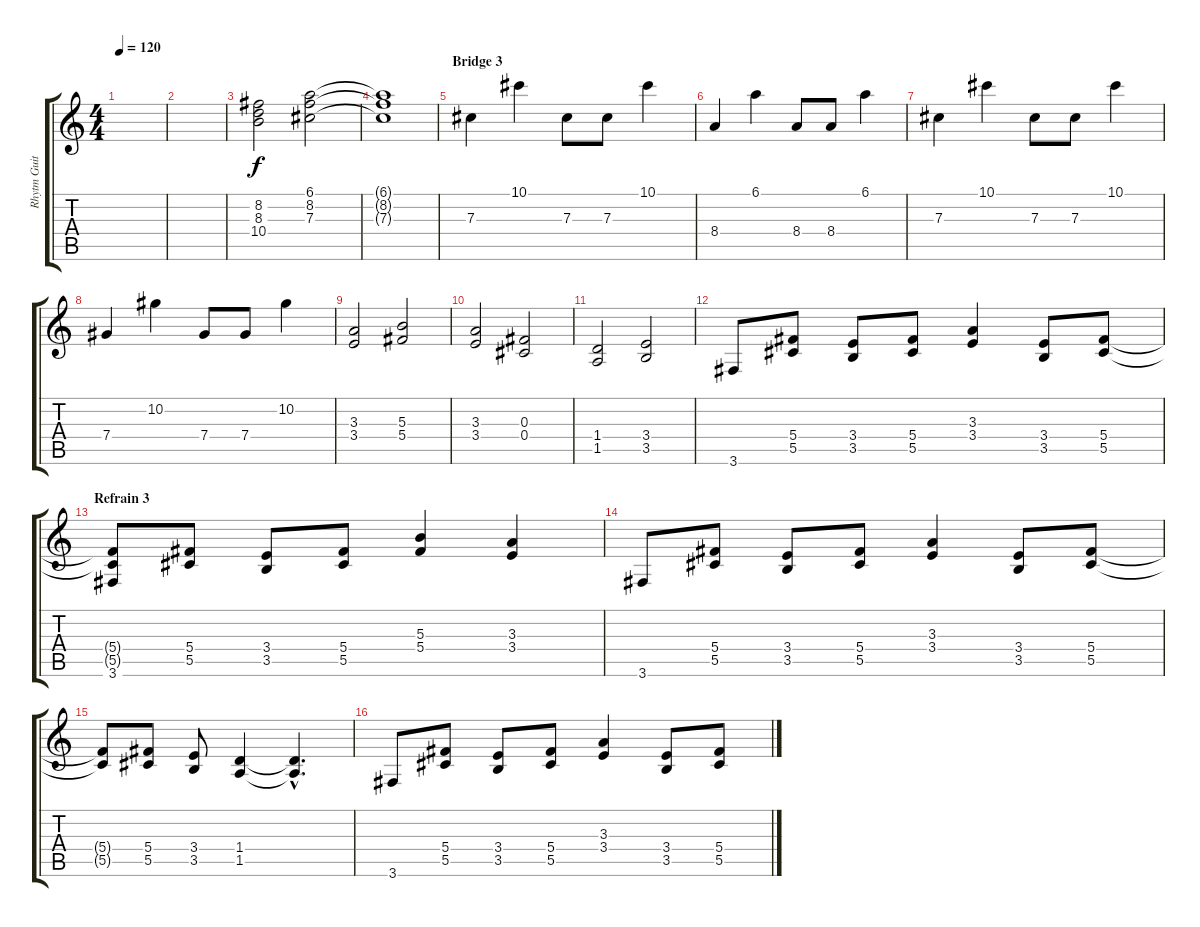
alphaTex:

\track ("Rhytm Guitar" "Rhytm Guit") {instrument distortionguitar}
\staff {score tabs}
\tuning (Eb4 Bb3 Gb3 Db3 Ab2 Eb2) {hide}
\ts (4 4)
\tempo 120
\clef g2
\ks c
|
|
(8.2 8.3 10.4).2 (6.1 8.2 7.3).2 |
(6.1{t} 8.2{t} 7.3{t}).1 |
\section ("" "Bridge 3")
7.3.4 10.1.4 7.3.8 7.3.8 10.1.4 |
8.4.4 6.1.4 8.4.8 8.4.8 6.1.4 |
7.3.4 10.1.4 7.3.8 7.3.8 10.1.4 |
7.4.4 10.2.4 7.4.8 7.4.8 10.2.4 |
(3.3 3.4).2 (5.3 5.4).2 |
(3.3 3.4).2 (0.3 0.4).2 |
(1.4 1.5).2 (3.4 3.5).2 |
3.6.8 (5.4 5.5).8 (3.4 3.5).8 (5.4 5.5).8 (3.3 3.4).4 (3.4 3.5).8 (5.4 5.5).8 |
\section ("" "Refrain 3")
(5.4{t} 5.5{t} 3.6).8 (5.4 5.5).8 (3.4 3.5).8 (5.4 5.5).8 (5.3 5.4).4 (3.3 3.4).4 |
3.6.8 (5.4 5.5).8 (3.4 3.5).8 (5.4 5.5).8 (3.3 3.4).4 (3.4 3.5).8 (5.4 5.5).8 |
(5.4{t} 5.5{t}).8 (5.4 5.5).8 (3.4 3.5).8 (1.4 1.5).4 (1.4{hac t} 1.5{hac t}).4{d} |
3.6.8 (5.4 5.5).8 (3.4 3.5).8 (5.4 5.5).8 (3.3 3.4).4 (3.4 3.5).8 (5.4 5.5).8
